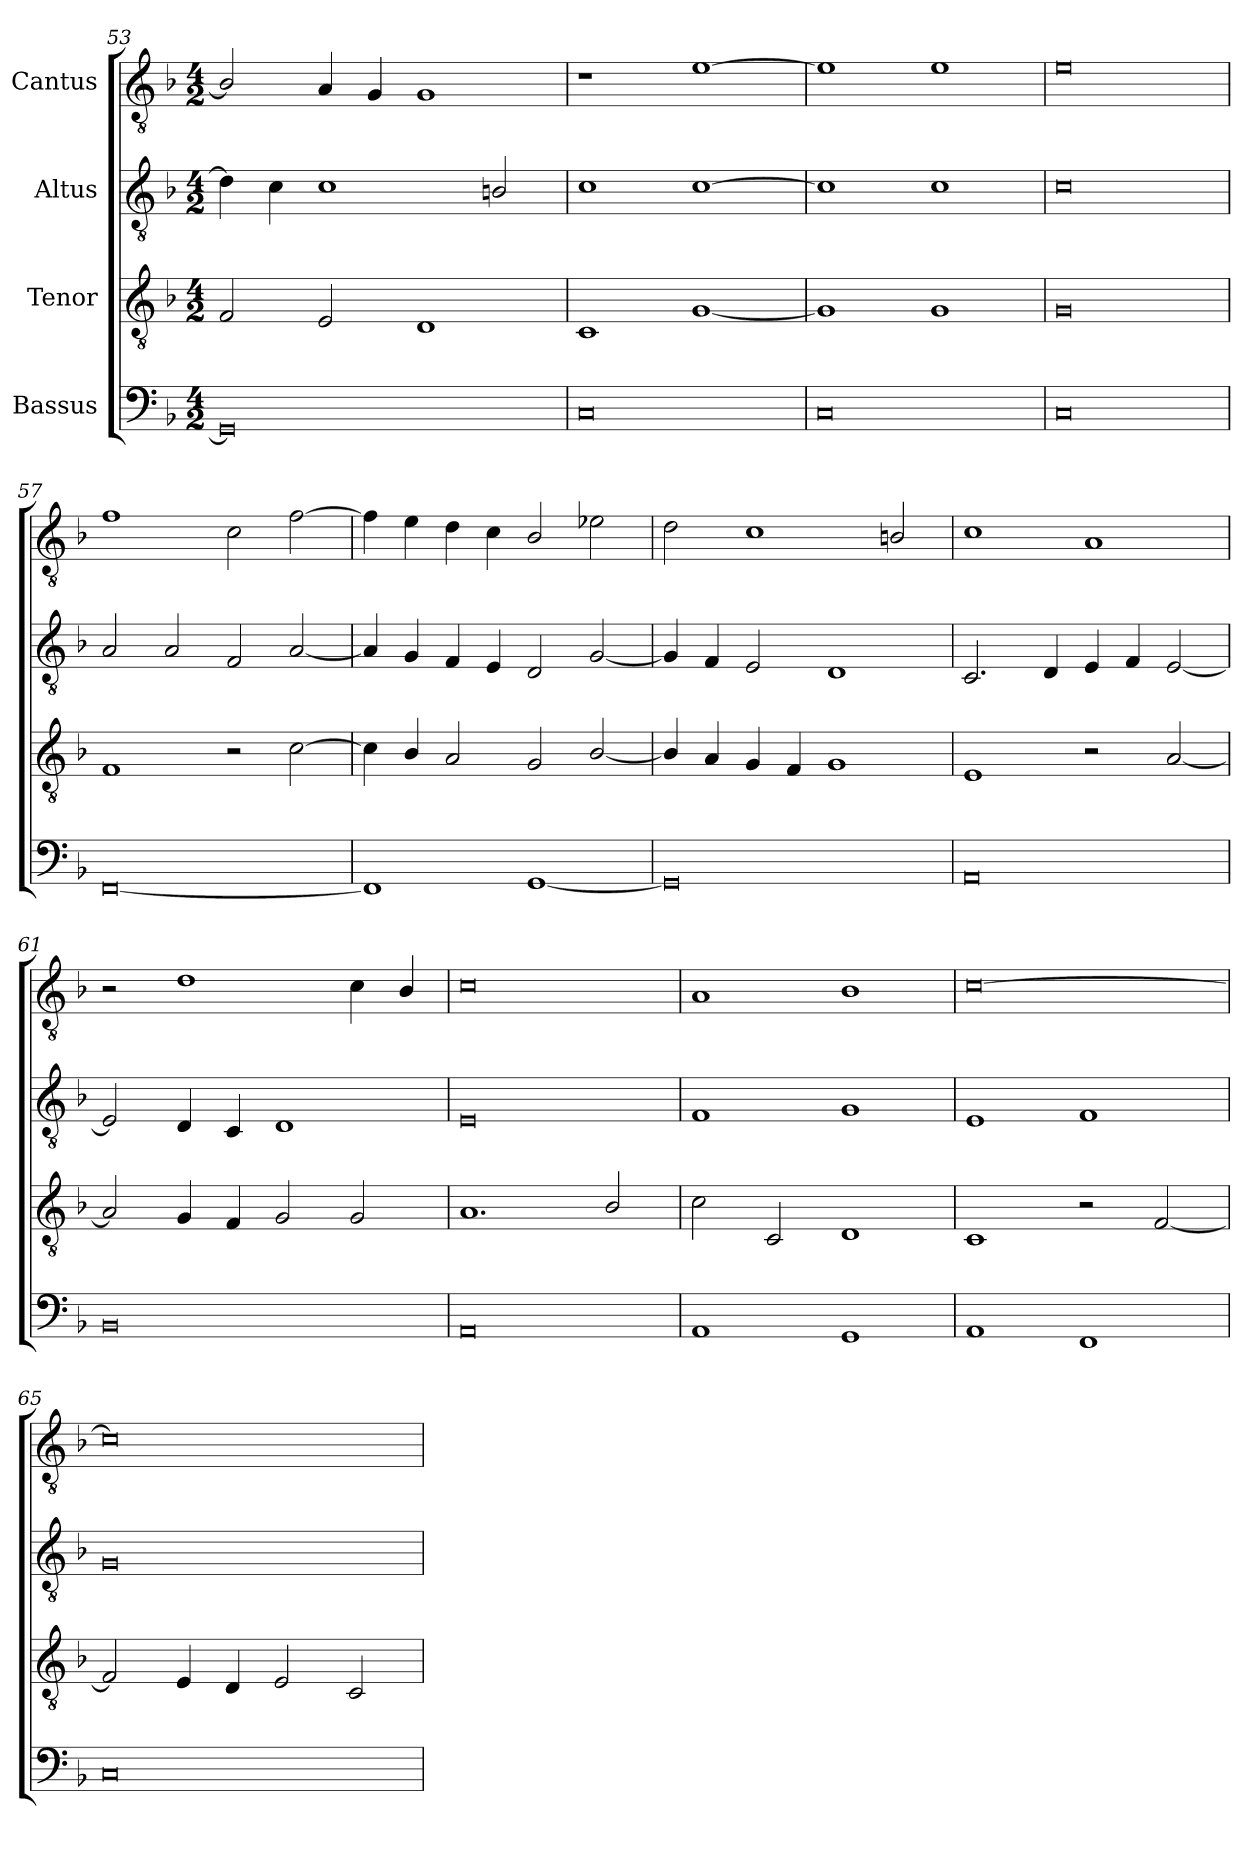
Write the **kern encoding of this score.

**kern	**kern	**kern	**kern
*part4	*part3	*part2	*part1
*staff4	*staff3	*staff2	*staff1
*I"Bassus	*I"Tenor	*I"Altus	*I"Cantus
*clefF4	*clefGv2	*clefGv2	*clefGv2
*k[b-]	*k[b-]	*k[b-]	*k[b-]
*M4/2	*M4/2	*M4/2	*M4/2
=53	=53	=53	=53
0GG/]	2F/	4d\]	2B-/]
.	.	4c\	.
.	2E/	1c\	4A/
.	.	.	4G/
.	1D/	.	1G/
.	.	2Bn/	.
=54	=54	=54	=54
0C/	1C/	1c\	1r
.	[1G/	[1c\	[1e\
=55	=55	=55	=55
0C/	1G/]	1c\]	1e\]
.	1G/	1c\	1e\
=56	=56	=56	=56
0C/	0G/	0c\	0e\
=57	=57	=57	=57
[0FF/	1F/	2A/	1f\
.	.	2A/	.
.	2r	2F/	2c\
.	[2c\	[2A/	[2f\
=58	=58	=58	=58
1FF/]	4c\]	4A/]	4f\]
.	4B-/	4G/	4e\
.	2A/	4F/	4d\
.	.	4E/	4c\
[1GG/	2G/	2D/	2B-/
.	[2B-/	[2G/	2e-X\
=59	=59	=59	=59
0GG/]	4B-/]	4G/]	2d\
.	4A/	4F/	.
.	4G/	2E/	1c\
.	4F/	.	.
.	1G/	1D/	.
.	.	.	2Bn/
=60	=60	=60	=60
0AA/	1E/	2.C/	1c\
.	.	4D/	.
.	2r	4E/	1A/
.	.	4F/	.
.	[2A/	[2E/	.
=61	=61	=61	=61
0BB-/	2A/]	2E/]	2r
.	4G/	4D/	1d\
.	4F/	4C/	.
.	2G/	1D/	.
.	2G/	.	4c\
.	.	.	4B-/
=62	=62	=62	=62
0AA/	1.A/	0E/	0c\
.	2B-/	.	.
=63	=63	=63	=63
1AA/	2c\	1F/	1A/
.	2C/	.	.
1GG/	1D/	1G/	1B-/
=64	=64	=64	=64
1AA/	1C/	1E/	[0c\
1FF/	2r	1F/	.
.	[2F/	.	.
=65	=65	=65	=65
0C/	2F/]	0G/	0c\]
.	4E/	.	.
.	4D/	.	.
.	2E/	.	.
.	2C/	.	.
=	=	=	=
*-	*-	*-	*-
